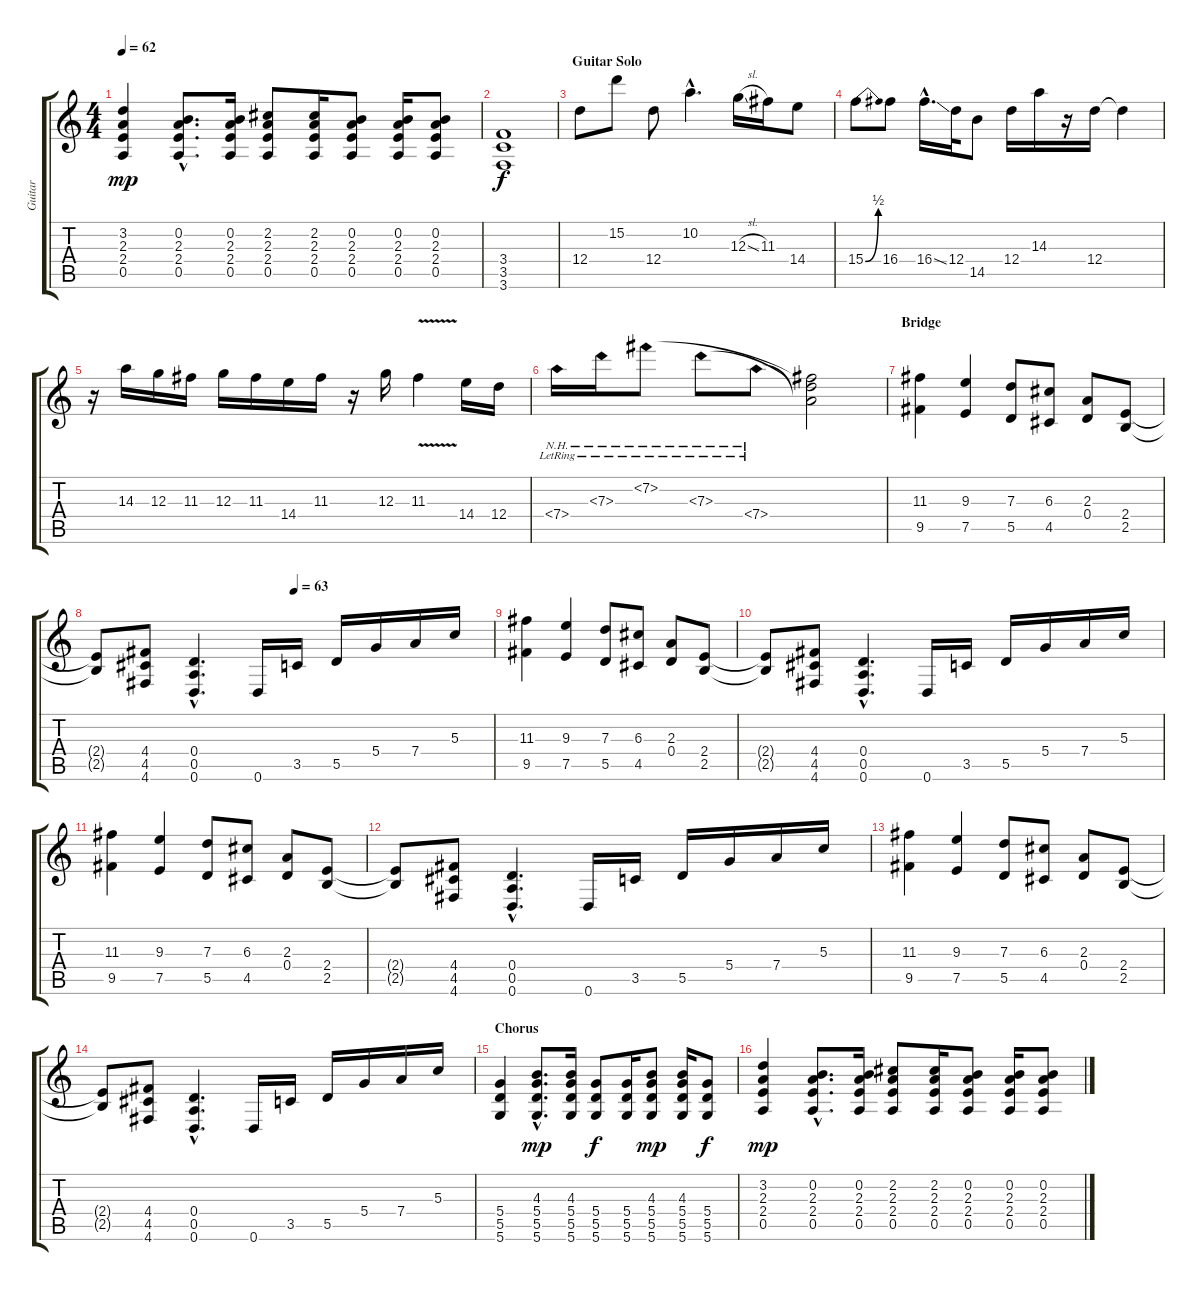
\track ("Guitar" "Guitar") {instrument electricguitarjazz}
\staff {score tabs}
\tuning (E4 B3 G3 D3 A2 D2) {hide}
\ts (4 4)
\tempo 62
\clef g2
\ks c
(3.2 2.3 2.4 0.5).4{dy mp} (0.2{hac} 2.3{hac} 2.4{hac} 0.5{hac}).8{d} (0.2 2.3 2.4 0.5).16 (2.2 2.3 2.4 0.5).8 (2.2 2.3 2.4 0.5).16 (0.2 2.3 2.4 0.5).8 (0.2 2.3 2.4 0.5).16 (0.2 2.3 2.4 0.5).8 |
(3.4 3.5 3.6).1{dy f} |
\section ("" "Guitar Solo")
12.4.8 15.2.8 12.4.8 10.2{hac}.4{d} 12.3{sl}.16 11.3.16 14.4.8 |
15.4{be (bend 0 0 60 2)}.8 16.4.8 16.4{ss hac}.16{d} 12.4.32 14.5.8 12.4.16 14.3.16 r.16 12.4.16 12.4{t}.4 |
r.16 14.3.16 12.3.16 11.3.16 12.3.16 11.3.16 14.4.16 11.3.16 r.16 12.3.16 11.3{v}.4 14.4.16 12.4.16 |
7.4{nh lr}.16 7.3{nh lr}.16 7.2{nh lr}.8 7.3{nh lr}.8 7.4{nh lr}.8 (7.2{t} 7.3{t} 7.4{t}).2 |
\section ("" "Bridge")
(11.3 9.5).4{instrument distortionguitar} (9.3 7.5).4 (7.3 5.5).8 (6.3 4.5).8 (2.3 0.4).8 (2.4 2.5).8 |
\tempo (63 0.5)
(2.4{t} 2.5{t}).8 (4.4 4.5 4.6).8 (0.4{hac} 0.5{hac} 0.6{hac}).4{d} 0.6.16 3.5.16 5.5.16 5.4.16 7.4.16 5.3.16 |
(11.3 9.5).4 (9.3 7.5).4 (7.3 5.5).8 (6.3 4.5).8 (2.3 0.4).8 (2.4 2.5).8 |
(2.4{t} 2.5{t}).8 (4.4 4.5 4.6).8 (0.4{hac} 0.5{hac} 0.6{hac}).4{d} 0.6.16 3.5.16 5.5.16 5.4.16 7.4.16 5.3.16 |
(11.3 9.5).4 (9.3 7.5).4 (7.3 5.5).8 (6.3 4.5).8 (2.3 0.4).8 (2.4 2.5).8 |
(2.4{t} 2.5{t}).8 (4.4 4.5 4.6).8 (0.4{hac} 0.5{hac} 0.6{hac}).4{d} 0.6.16 3.5.16 5.5.16 5.4.16 7.4.16 5.3.16 |
(11.3 9.5).4 (9.3 7.5).4 (7.3 5.5).8 (6.3 4.5).8 (2.3 0.4).8 (2.4 2.5).8 |
(2.4{t} 2.5{t}).8 (4.4 4.5 4.6).8 (0.4{hac} 0.5{hac} 0.6{hac}).4{d} 0.6.16 3.5.16 5.5.16 5.4.16 7.4.16 5.3.16 |
\section ("" "Chorus")
(5.4 5.5 5.6).4 (4.3{hac} 5.4{hac} 5.5{hac} 5.6{hac}).8{d dy mp} (4.3 5.4 5.5 5.6).16 (5.4 5.5 5.6).8{dy f} (5.4 5.5 5.6).16 (4.3 5.4 5.5 5.6).8{dy mp} (4.3 5.4 5.5 5.6).16 (5.4 5.5 5.6).8{dy f} |
(3.2 2.3 2.4 0.5).4{dy mp} (0.2{hac} 2.3{hac} 2.4{hac} 0.5{hac}).8{d} (0.2 2.3 2.4 0.5).16 (2.2 2.3 2.4 0.5).8 (2.2 2.3 2.4 0.5).16 (0.2 2.3 2.4 0.5).8 (0.2 2.3 2.4 0.5).16 (0.2 2.3 2.4 0.5).8
